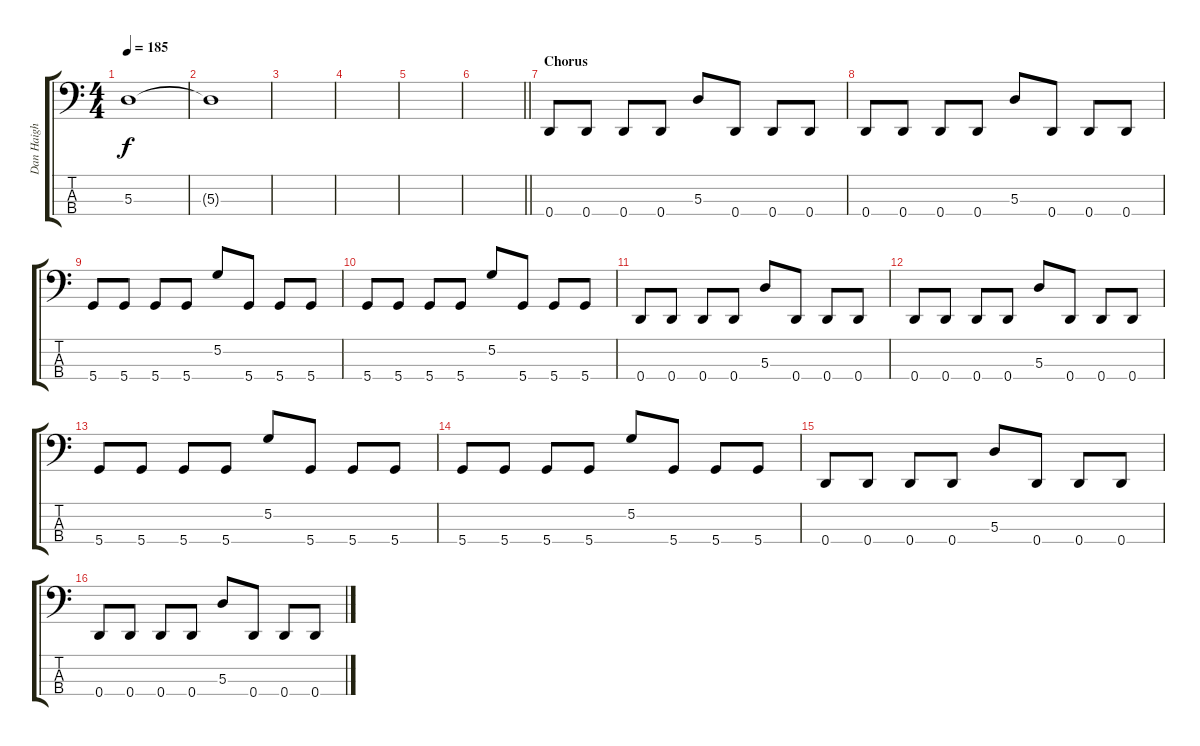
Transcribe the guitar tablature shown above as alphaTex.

\track ("Dan Haigh" "Dan Haigh") {instrument electricbasspick}
\staff {score tabs}
\tuning (G2 D2 A1 D1) {hide}
\ts (4 4)
\tempo 185
\clef f4
\ks c
5.3.1{dy f} |
5.3{t}.1 |
|
|
|
\barLineRight lightlight
|
\section ("" "Chorus")
0.4.8 0.4.8 0.4.8 0.4.8 5.3.8 0.4.8 0.4.8 0.4.8 |
0.4.8 0.4.8 0.4.8 0.4.8 5.3.8 0.4.8 0.4.8 0.4.8 |
5.4.8 5.4.8 5.4.8 5.4.8 5.2.8 5.4.8 5.4.8 5.4.8 |
5.4.8 5.4.8 5.4.8 5.4.8 5.2.8 5.4.8 5.4.8 5.4.8 |
0.4.8 0.4.8 0.4.8 0.4.8 5.3.8 0.4.8 0.4.8 0.4.8 |
0.4.8 0.4.8 0.4.8 0.4.8 5.3.8 0.4.8 0.4.8 0.4.8 |
5.4.8 5.4.8 5.4.8 5.4.8 5.2.8 5.4.8 5.4.8 5.4.8 |
5.4.8 5.4.8 5.4.8 5.4.8 5.2.8 5.4.8 5.4.8 5.4.8 |
0.4.8 0.4.8 0.4.8 0.4.8 5.3.8 0.4.8 0.4.8 0.4.8 |
0.4.8 0.4.8 0.4.8 0.4.8 5.3.8 0.4.8 0.4.8 0.4.8
